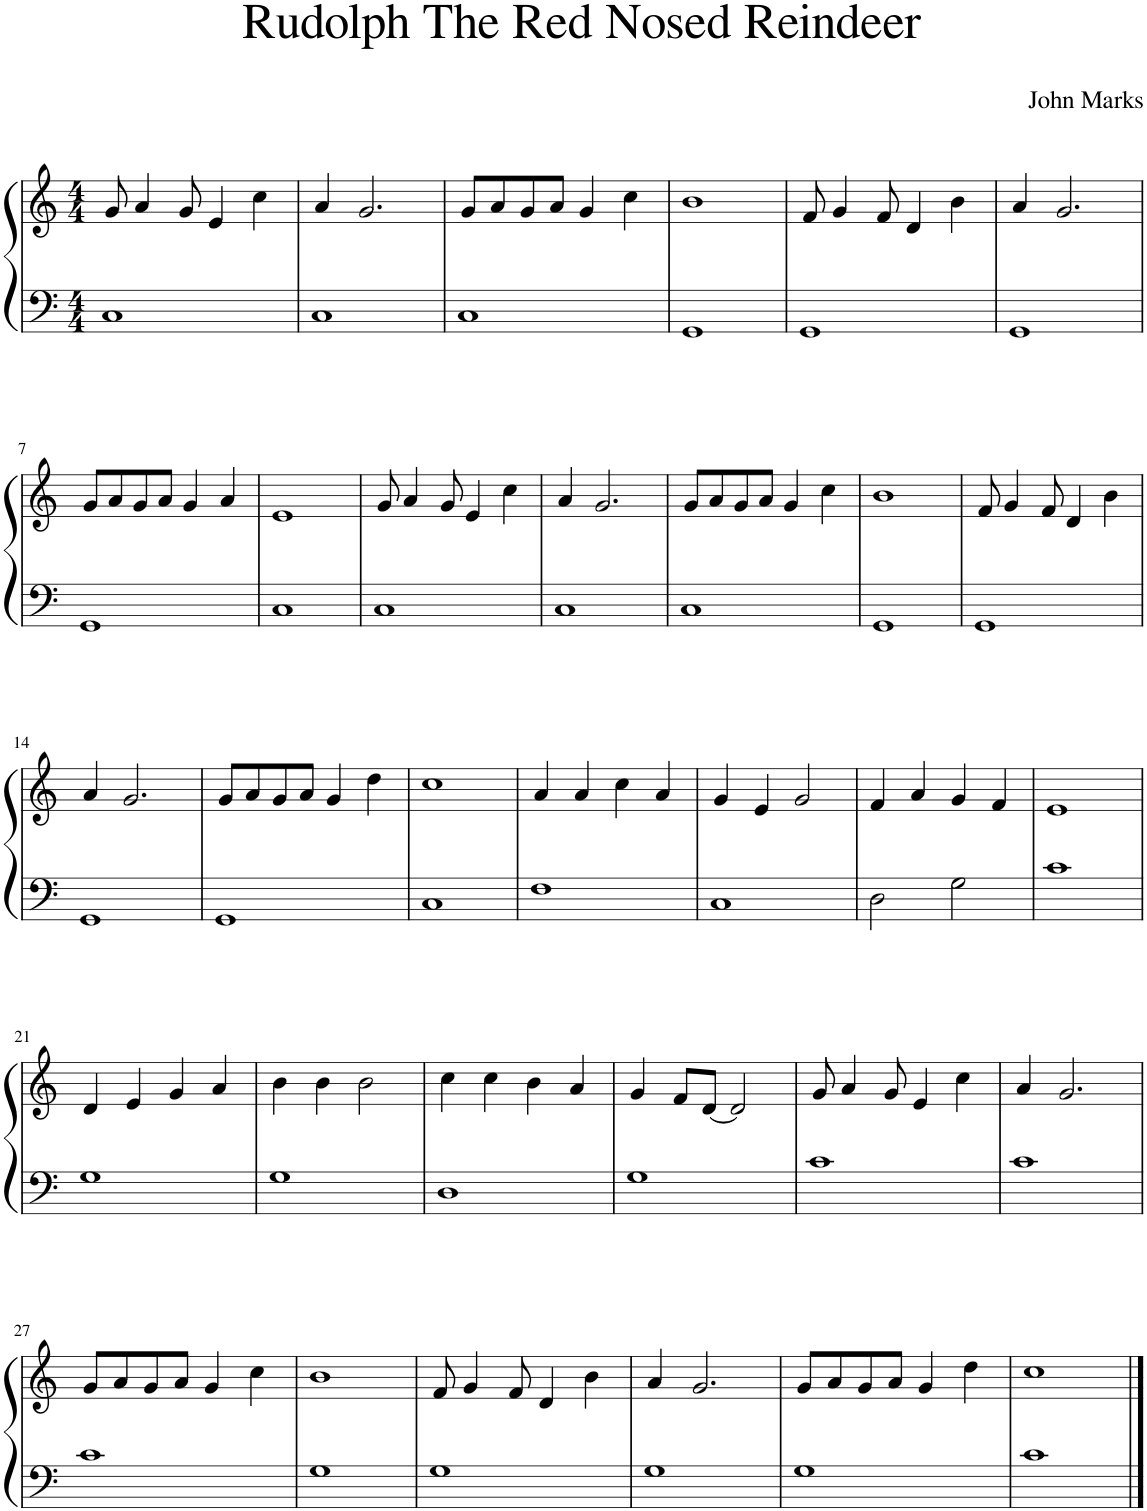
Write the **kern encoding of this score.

**kern	**kern
*part1	*part1
*staff2	*staff1
*I"Piano	*
*I'Pno.	*
*clefF4	*clefG2
*k[]	*k[]
*M4/4	*M4/4
=1	=1
1C	8g/
.	4a/
.	8g/
.	4e/
.	4cc\
=2	=2
1C	4a/
.	2.g/
=3	=3
1C	8g/L
.	8a/
.	8g/
.	8a/J
.	4g/
.	4cc\
=4	=4
1GG	1b
=5	=5
1GG	8f/
.	4g/
.	8f/
.	4d/
.	4b\
=6	=6
1GG	4a/
.	2.g/
!!LO:LB:g=z
=7	=7
1GG	8g/L
.	8a/
.	8g/
.	8a/J
.	4g/
.	4a/
=8	=8
1C	1e
=9	=9
1C	8g/
.	4a/
.	8g/
.	4e/
.	4cc\
=10	=10
1C	4a/
.	2.g/
=11	=11
1C	8g/L
.	8a/
.	8g/
.	8a/J
.	4g/
.	4cc\
=12	=12
1GG	1b
=13	=13
1GG	8f/
.	4g/
.	8f/
.	4d/
.	4b\
!!LO:LB:g=z
=14	=14
1GG	4a/
.	2.g/
=15	=15
1GG	8g/L
.	8a/
.	8g/
.	8a/J
.	4g/
.	4dd\
=16	=16
1C	1cc
=17	=17
1F	4a/
.	4a/
.	4cc\
.	4a/
=18	=18
1C	4g/
.	4e/
.	2g/
=19	=19
2D\	4f/
.	4a/
2G\	4g/
.	4f/
=20	=20
1c	1e
!!LO:LB:g=z
=21	=21
1G	4d/
.	4e/
.	4g/
.	4a/
=22	=22
1G	4b\
.	4b\
.	2b\
=23	=23
1D	4cc\
.	4cc\
.	4b\
.	4a/
=24	=24
1G	4g/
.	8f/L
.	[8d/J
.	2d/]
=25	=25
1c	8g/
.	4a/
.	8g/
.	4e/
.	4cc\
=26	=26
1c	4a/
.	2.g/
!!LO:LB:g=z
=27	=27
1c	8g/L
.	8a/
.	8g/
.	8a/J
.	4g/
.	4cc\
=28	=28
1G	1b
=29	=29
1G	8f/
.	4g/
.	8f/
.	4d/
.	4b\
=30	=30
1G	4a/
.	2.g/
=31	=31
1G	8g/L
.	8a/
.	8g/
.	8a/J
.	4g/
.	4dd\
=32	=32
1c	1cc
==	==
*-	*-
